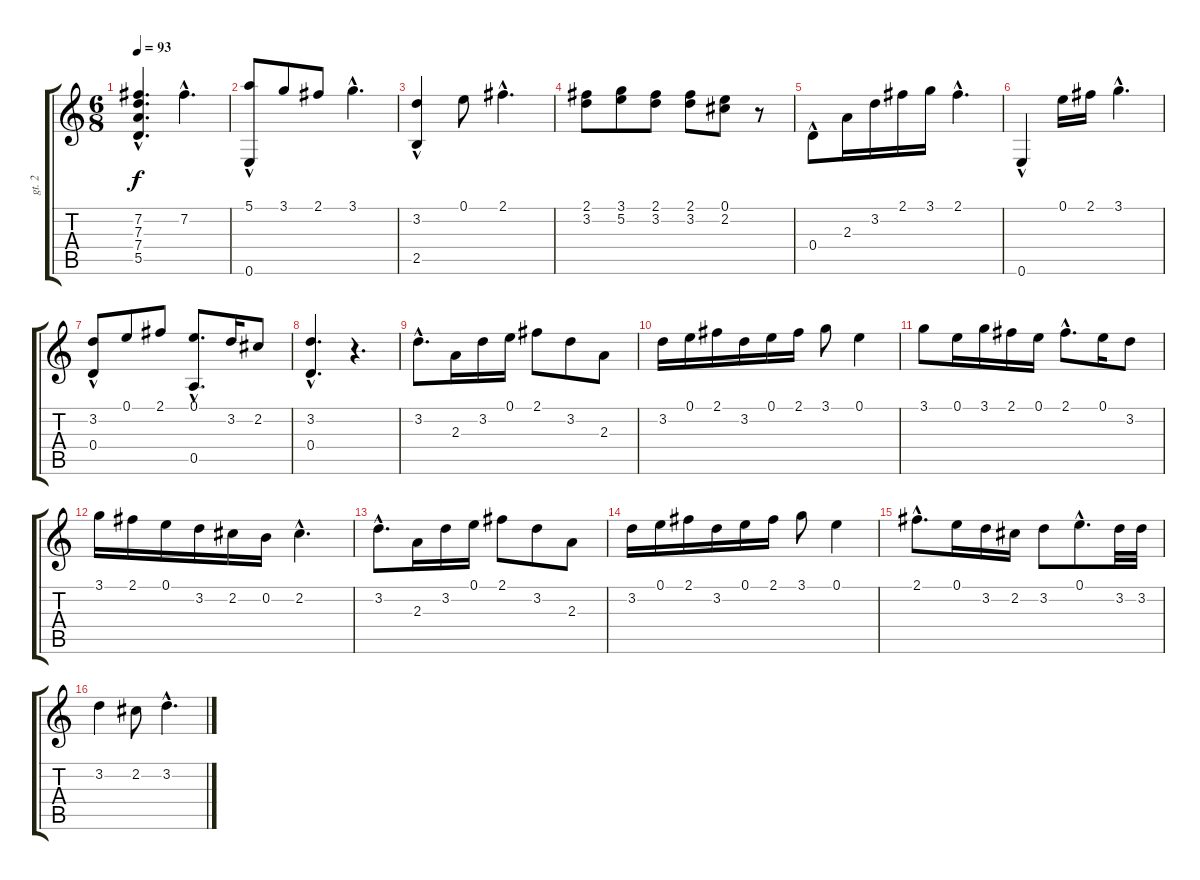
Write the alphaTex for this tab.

\track ("gt. 2" "gt. 2") {instrument acousticguitarsteel}
\staff {score tabs}
\tuning (E4 B3 G3 D3 A2 E2) {hide}
\ts (6 8)
\tempo 93
\clef g2
\ks c
(7.2{hac} 7.3{hac} 7.4{hac} 5.5{hac}).4{d dy f} 7.2{hac}.4{d} |
(5.1 0.6{hac}).8 3.1.8 2.1.8 3.1{hac}.4{d} |
(3.2 2.5{hac}).4 0.1.8 2.1{hac}.4{d} |
(2.1 3.2).8 (3.1 5.2).8 (2.1 3.2).8 (2.1 3.2).8 (0.1 2.2).8 r.8 |
0.4{hac}.8 2.3.16 3.2.16 2.1.16 3.1.16 2.1{hac}.4{d} |
0.6{hac}.4 0.1.16 2.1.16 3.1{hac}.4{d} |
(3.2 0.4{hac}).8 0.1.8 2.1.8 (0.1{hac} 0.5{hac}).8{d} 3.2.16 2.2.8 |
(3.2{hac} 0.4{hac}).4{d} r.4{d} |
3.2{hac}.8{d} 2.3.16 3.2.16 0.1.16 2.1.8 3.2.8 2.3.8 |
3.2.16 0.1.16 2.1.16 3.2.16 0.1.16 2.1.16 3.1.8 0.1.4 |
3.1.8 0.1.16 3.1.16 2.1.16 0.1.16 2.1{hac}.8{d} 0.1.16 3.2.8 |
3.1.16 2.1.16 0.1.16 3.2.16 2.2.16 0.2.16 2.2{hac}.4{d} |
3.2{hac}.8{d} 2.3.16 3.2.16 0.1.16 2.1.8 3.2.8 2.3.8 |
3.2.16 0.1.16 2.1.16 3.2.16 0.1.16 2.1.16 3.1.8 0.1.4 |
2.1{hac}.8{d} 0.1.16 3.2.16 2.2.16 3.2.8 0.1{hac}.8{d} 3.2.32 3.2.32 |
3.2.4 2.2.8 3.2{hac}.4{d}
